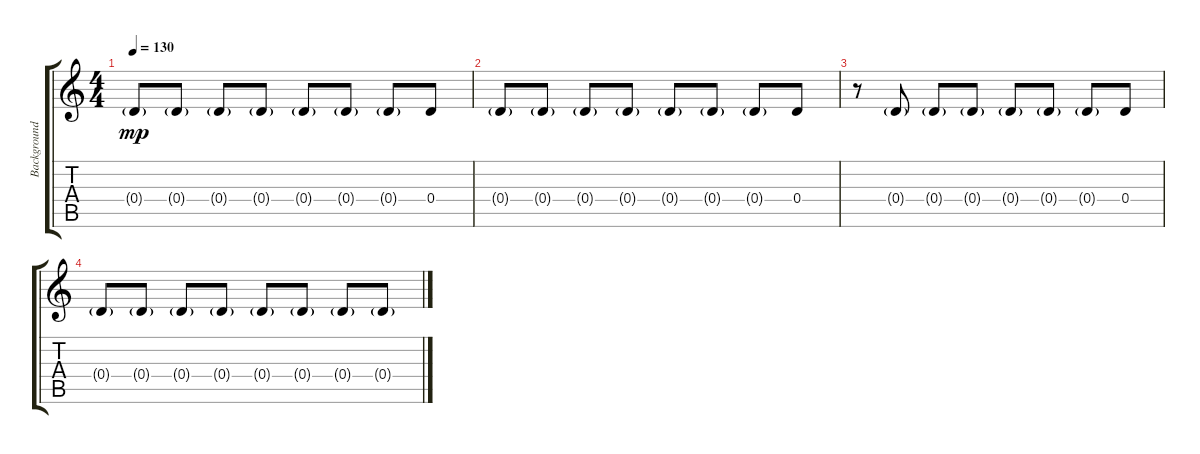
\track ("Background" "Background") {instrument electricguitarjazz}
\staff {score tabs}
\tuning (E4 B3 G3 D3 A2 E2) {hide}
\ts (4 4)
\tempo 130
\clef g2
\ks c
0.4{g}.8{dy mp} 0.4{g}.8 0.4{g}.8 0.4{g}.8 0.4{g}.8 0.4{g}.8 0.4{g}.8 0.4.8 |
0.4{g}.8 0.4{g}.8 0.4{g}.8 0.4{g}.8 0.4{g}.8 0.4{g}.8 0.4{g}.8 0.4.8 |
r.8 0.4{g}.8 0.4{g}.8 0.4{g}.8 0.4{g}.8 0.4{g}.8 0.4{g}.8 0.4.8 |
0.4{g}.8 0.4{g}.8 0.4{g}.8 0.4{g}.8 0.4{g}.8 0.4{g}.8 0.4{g}.8 0.4{g}.8
